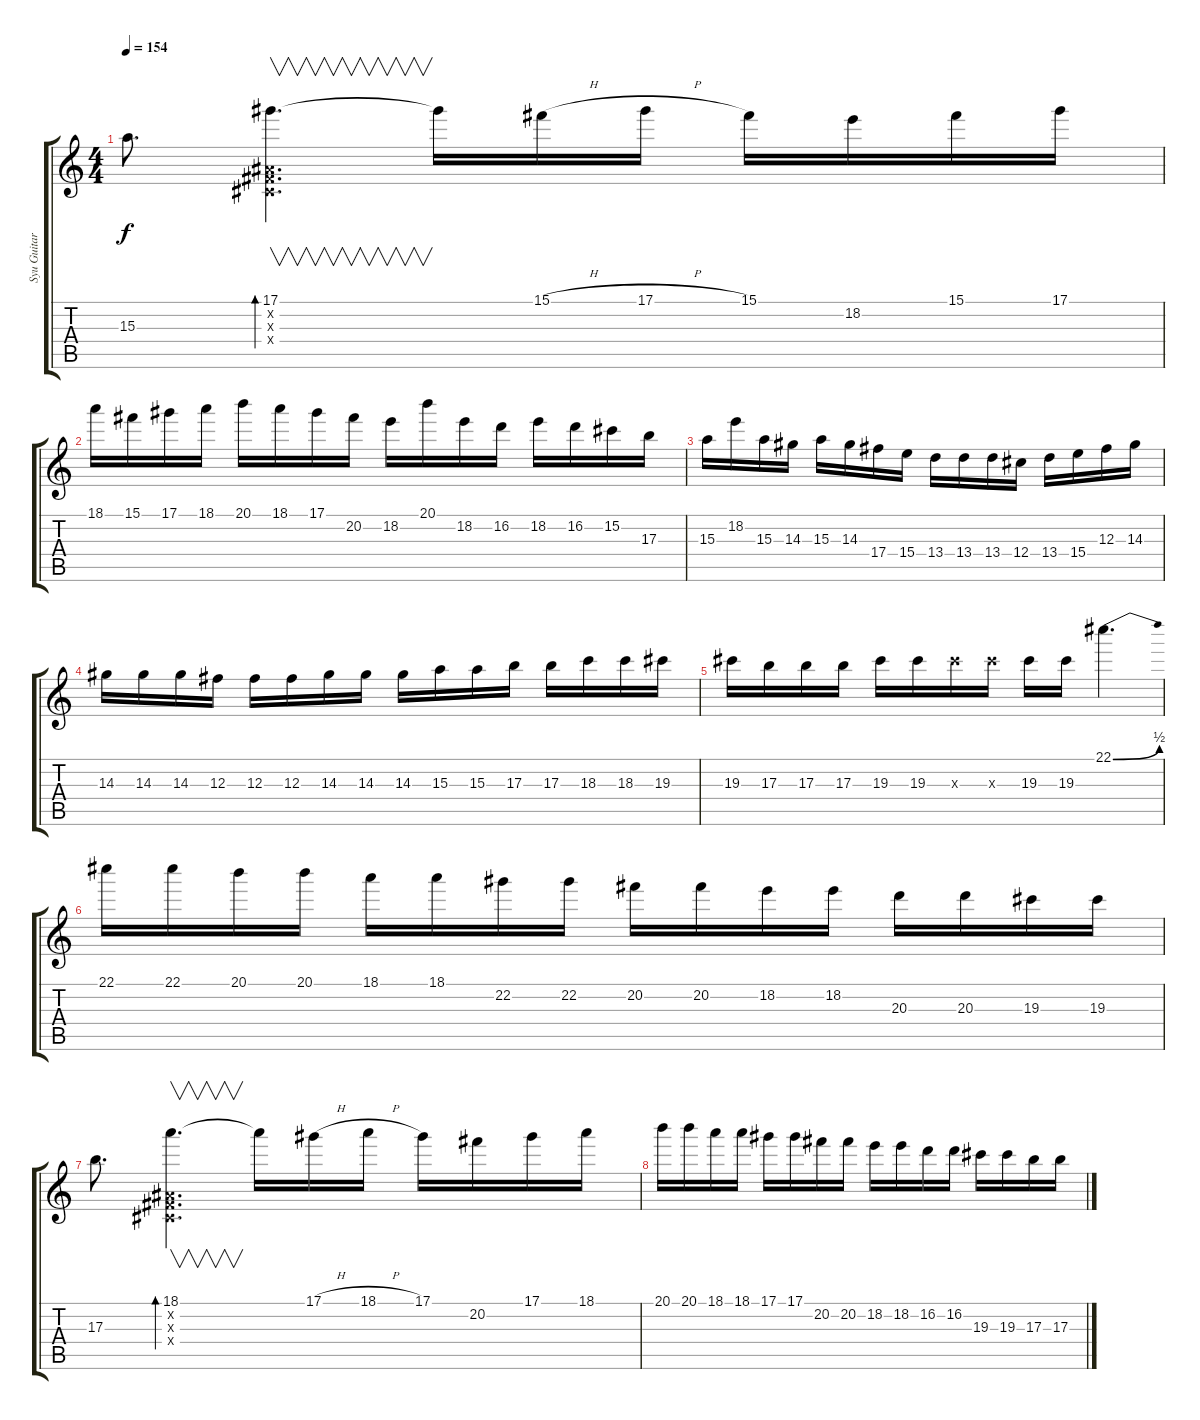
\track ("Syu Guitar Solo" "Syu Guitar") {instrument distortionguitar}
\staff {score tabs}
\tuning (Eb4 Bb3 Gb3 Db3 Ab2 Eb2) {hide}
\ts (4 4)
\tempo 154
\clef g2
\ks c
15.3.8{d dy f} (17.1 0.2{x} 0.3{x} 0.4{x}).4{v d bd 240} 17.1{t}.16 15.1{h}.16 17.1{h}.16 15.1.16 18.2.16 15.1.16 17.1.16 |
18.1.16 15.1.16 17.1.16 18.1.16 20.1.16 18.1.16 17.1.16 20.2.16 18.2.16 20.1.16 18.2.16 16.2.16 18.2.16 16.2.16 15.2.16 17.3.16 |
15.3.16 18.2.16 15.3.16 14.3.16 15.3.16 14.3.16 17.4.16 15.4.16 13.4.16 13.4.16 13.4.16 12.4.16 13.4.16 15.4.16 12.3.16 14.3.16 |
14.3.16 14.3.16 14.3.16 12.3.16 12.3.16 12.3.16 14.3.16 14.3.16 14.3.16 15.3.16 15.3.16 17.3.16 17.3.16 18.3.16 18.3.16 19.3.16 |
19.3.16 17.3.16 17.3.16 17.3.16 19.3.16 19.3.16 19.3{x}.16 19.3{x}.16 19.3.16 19.3.16 22.1{be (bend 0 0 60 2)}.4{d} |
22.1.16 22.1.16 20.1.16 20.1.16 18.1.16 18.1.16 22.2.16 22.2.16 20.2.16 20.2.16 18.2.16 18.2.16 20.3.16 20.3.16 19.3.16 19.3.16 |
17.3.8{d} (18.1 0.2{x} 0.3{x} 0.4{x}).4{v d bd 240} 18.1{t}.16 17.1{h}.16 18.1{h}.16 17.1.16 20.2.16 17.1.16 18.1.16 |
20.1.16 20.1.16 18.1.16 18.1.16 17.1.16 17.1.16 20.2.16 20.2.16 18.2.16 18.2.16 16.2.16 16.2.16 19.3.16 19.3.16 17.3.16 17.3.16
